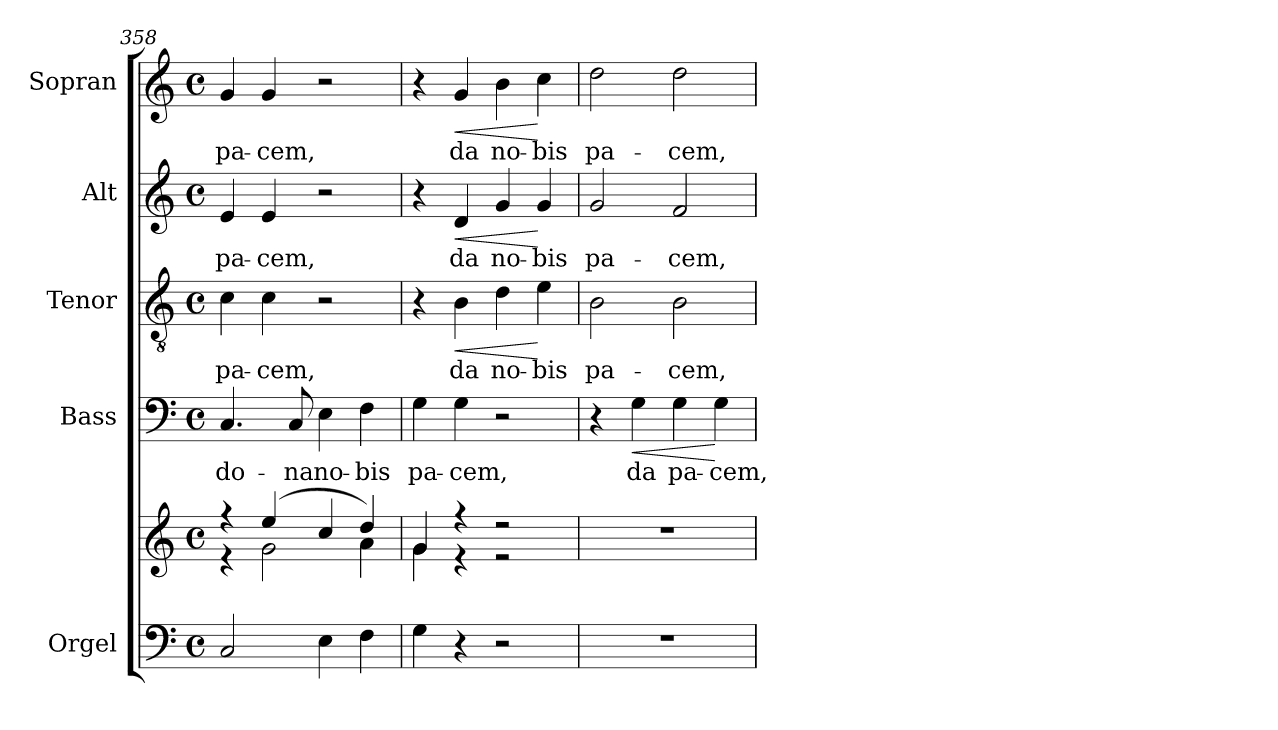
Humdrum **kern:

**kern	**kern	**kern	**text	**dynam	**kern	**text	**dynam	**kern	**text	**dynam	**kern	**text	**dynam
*part5	*part5	*part4	*part4	*part4	*part3	*part3	*part3	*part2	*part2	*part2	*part1	*part1	*part1
*staff6	*staff5	*staff4	*staff4	*staff4	*staff3	*staff3	*staff3	*staff2	*staff2	*staff2	*staff1	*staff1	*staff1
*I"Orgel	*	*I"Bass	*	*	*I"Tenor	*	*	*I"Alt	*	*	*I"Sopran	*	*
*I'Org.	*	*I'B.	*	*	*I'T.	*	*	*I'A.	*	*	*I'S.	*	*
*clefF4	*clefG2	*clefF4	*	*	*clefGv2	*	*	*clefG2	*	*	*clefG2	*	*
*k[]	*k[]	*k[]	*	*	*k[]	*	*	*k[]	*	*	*k[]	*	*
*C:	*C:	*C:	*	*	*C:	*	*	*C:	*	*	*C:	*	*
*M4/4	*M4/4	*M4/4	*	*	*M4/4	*	*	*M4/4	*	*	*M4/4	*	*
*met(c)	*met(c)	*met(c)	*	*	*met(c)	*	*	*met(c)	*	*	*met(c)	*	*
=358	=358	=358	=358	=358	=358	=358	=358	=358	=358	=358	=358	=358	=358
*	*^	*	*	*	*	*	*	*	*	*	*	*	*
!	!	!	!	!LO:LY:b	!	!	!LO:LY:b	!	!	!LO:LY:b	!	!	!LO:LY:b	!
2C/	4r	4r	4.C/	do-	.	4c\	pa-	.	4e/	pa-	.	4g/	pa-	.
!	!	!	!	!	!	!	!LO:LY:b	!	!	!LO:LY:b	!	!	!LO:LY:b	!
.	(4ee/	2g\	.	.	.	4c\	-cem,	.	4e/	-cem,	.	4g/	-cem,	.
!	!	!	!	!LO:LY:b	!	!	!	!	!	!	!	!	!	!
.	.	.	8C/	-na	.	.	.	.	.	.	.	.	.	.
!	!	!	!	!LO:LY:b	!	!	!	!	!	!	!	!	!	!
4E\	4cc/	.	4E\	no-	.	2r	.	.	2r	.	.	2r	.	.
!	!	!	!	!LO:LY:b	!	!	!	!	!	!	!	!	!	!
4F\	4dd/)	4a\	4F\	-bis	.	.	.	.	.	.	.	.	.	.
=359	=359	=359	=359	=359	=359	=359	=359	=359	=359	=359	=359	=359	=359	=359
!	!	!	!	!LO:LY:b	!	!	!	!	!	!	!	!	!	!
4G\	4g/	4g\	4G\	pa-	.	4r	.	.	4r	.	.	4r	.	.
!	!	!	!	!LO:LY:b	!	!	!LO:LY:b	!LO:HP:b	!	!LO:LY:b	!LO:HP:b	!	!LO:LY:b	!LO:HP:b
4r	4r	4r	4G\	-cem,	.	4B\	da	<	4d/	da	<	4g/	da	<
!	!	!	!	!	!	!	!LO:LY:b	!	!	!LO:LY:b	!	!	!LO:LY:b	!
2r	2r	2r	2r	.	.	4d\	no-	.	4g/	no-	.	4b\	no-	.
!	!	!	!	!	!	!	!LO:LY:b	!	!	!LO:LY:b	!	!	!LO:LY:b	!
.	.	.	.	.	.	4e\	-bis	[	4g/	-bis	[	4cc\	-bis	[
*	*v	*v	*	*	*	*	*	*	*	*	*	*	*	*
=360	=360	=360	=360	=360	=360	=360	=360	=360	=360	=360	=360	=360	=360
!	!	!	!	!	!	!LO:LY:b	!	!	!LO:LY:b	!	!	!LO:LY:b	!
1r	1r	4r	.	.	2B\	pa-	.	2g/	pa-	.	2dd\	pa-	.
!	!	!	!LO:LY:b	!LO:HP:b	!	!	!	!	!	!	!	!	!
.	.	4G\	da	<	.	.	.	.	.	.	.	.	.
!	!	!	!LO:LY:b	!	!	!LO:LY:b	!	!	!LO:LY:b	!	!	!LO:LY:b	!
.	.	4G\	pa-	.	2B\	-cem,	.	2f/	-cem,	.	2dd\	-cem,	.
!	!	!	!LO:LY:b	!	!	!	!	!	!	!	!	!	!
.	.	4G\	-cem,	[	.	.	.	.	.	.	.	.	.
=	=	=	=	=	=	=	=	=	=	=	=	=	=
*-	*-	*-	*-	*-	*-	*-	*-	*-	*-	*-	*-	*-	*-
